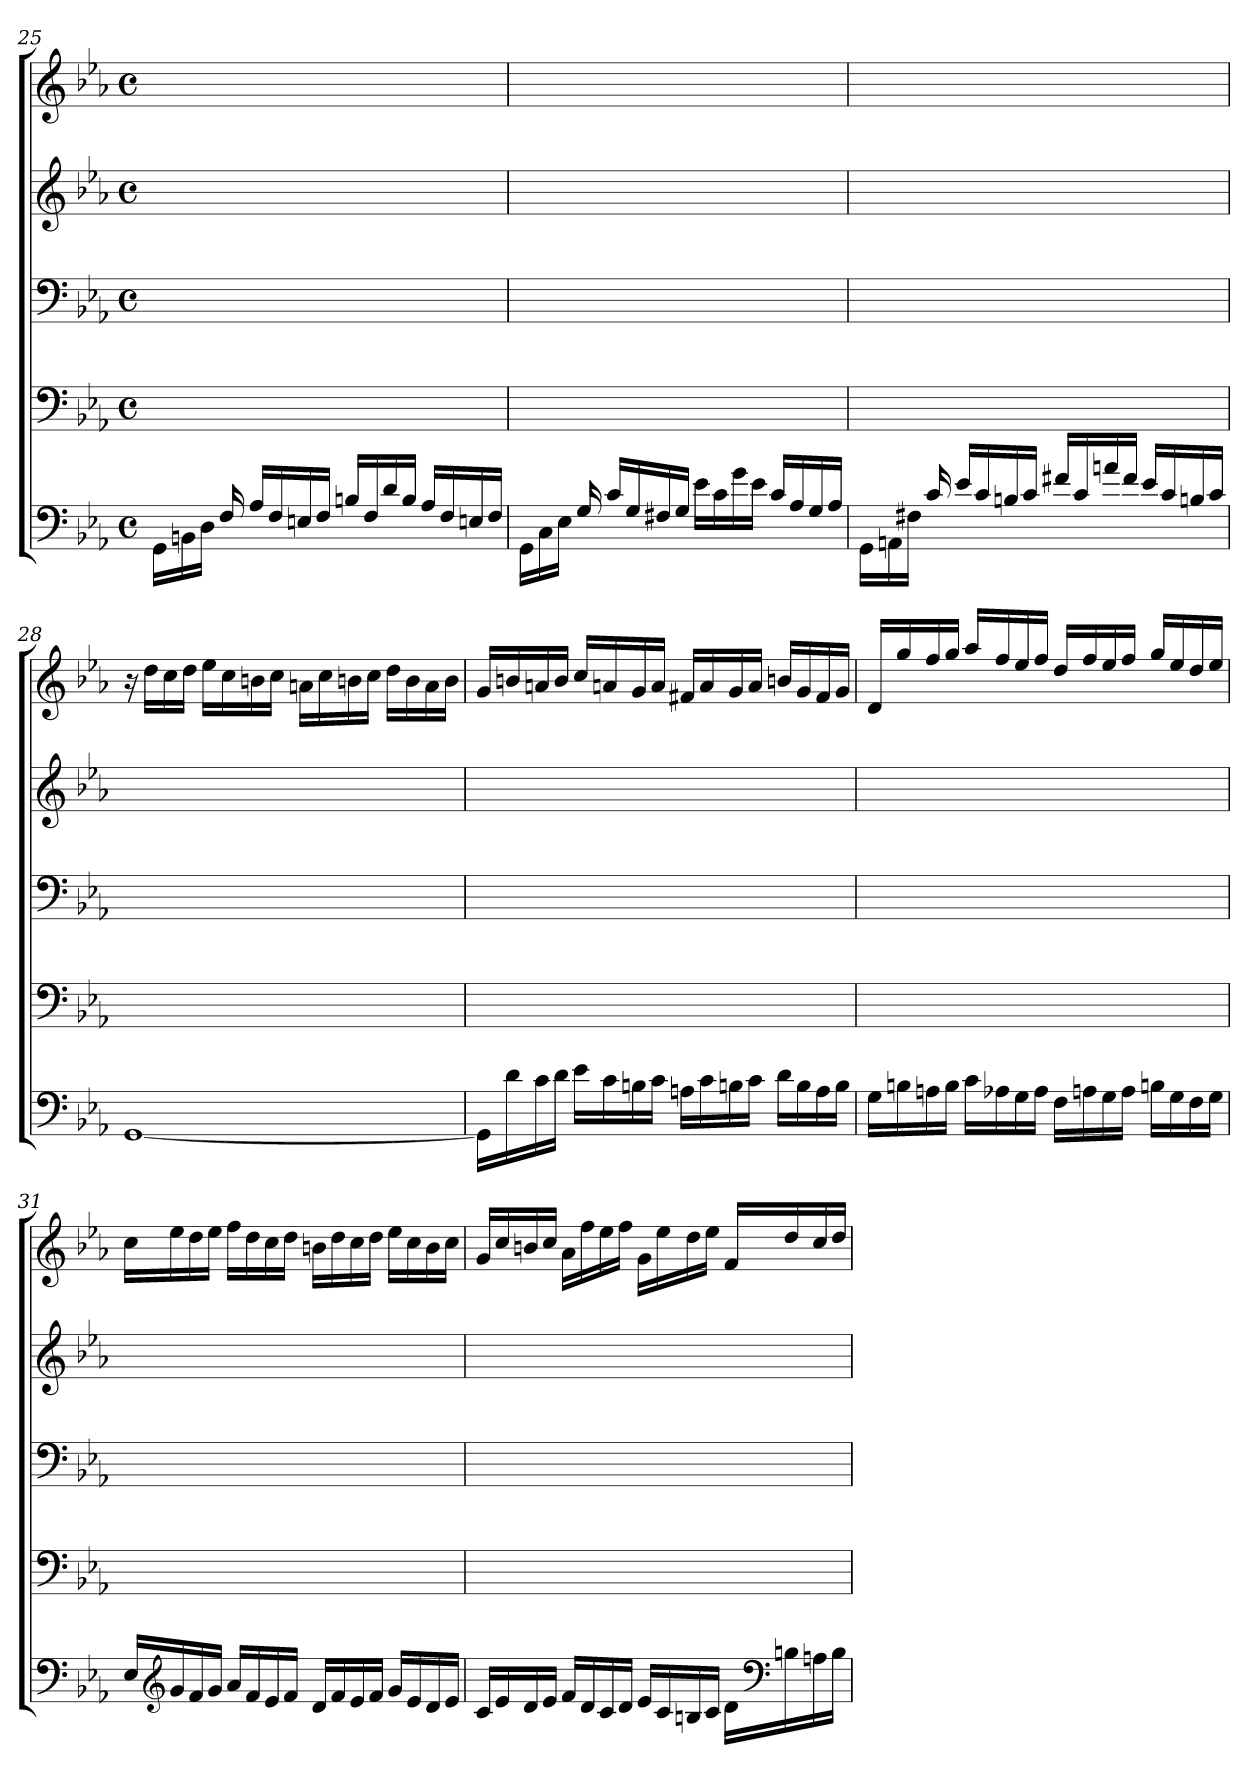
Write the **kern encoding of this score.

**kern	**kern	**kern	**kern	**kern
*part5	*part4	*part3	*part2	*part1
*staff5	*staff4	*staff3	*staff2	*staff1
!!LO:LB:g=z
*clefF4	*clefF4	*clefF4	*clefG2	*clefG2
*k[b-e-a-]	*k[b-e-a-]	*k[b-e-a-]	*k[b-e-a-]	*k[b-e-a-]
*c:	*c:	*c:	*c:	*c:
*M4/4	*M4/4	*M4/4	*M4/4	*M4/4
*met(c)	*met(c)	*met(c)	*met(c)	*met(c)
=25	=25	=25	=25	=25
16GG\LL	1ryy	1ryy	1ryy	1ryy
16BBn\	.	.	.	.
16D\JJ	.	.	.	.
16F/	.	.	.	.
16A-/LL	.	.	.	.
16F/	.	.	.	.
16En/	.	.	.	.
16F/JJ	.	.	.	.
16Bn/LL	.	.	.	.
16F/	.	.	.	.
16d/	.	.	.	.
16B/JJ	.	.	.	.
16A-/LL	.	.	.	.
16F/	.	.	.	.
16En/	.	.	.	.
16F/JJ	.	.	.	.
=26	=26	=26	=26	=26
16GG\LL	1ryy	1ryy	1ryy	1ryy
16C\	.	.	.	.
16E-\JJ	.	.	.	.
16G/	.	.	.	.
16c/LL	.	.	.	.
16G/	.	.	.	.
16F#X/	.	.	.	.
16G/JJ	.	.	.	.
16e-\LL	.	.	.	.
16c\	.	.	.	.
16g\	.	.	.	.
16e-\JJ	.	.	.	.
16c/LL	.	.	.	.
16A-/	.	.	.	.
16G/	.	.	.	.
16A-/JJ	.	.	.	.
=27	=27	=27	=27	=27
16GG\LL	1ryy	1ryy	1ryy	1ryy
16AAn\	.	.	.	.
16F#X\JJ	.	.	.	.
16c/	.	.	.	.
16e-/LL	.	.	.	.
16c/	.	.	.	.
16Bn/	.	.	.	.
16c/JJ	.	.	.	.
16f#X/LL	.	.	.	.
16c/	.	.	.	.
16an/	.	.	.	.
16f#/JJ	.	.	.	.
16e-/LL	.	.	.	.
16c/	.	.	.	.
16Bn/	.	.	.	.
16c/JJ	.	.	.	.
!!LO:LB:g=z
=28	=28	=28	=28	=28
*	*	*	*	*MM140
[1GG	1ryy	1ryy	1ryy	16r
.	.	.	.	16ddLL
.	.	.	.	16cc
.	.	.	.	16ddJJ
.	.	.	.	16ee-LL
.	.	.	.	16cc
.	.	.	.	16bn
.	.	.	.	16ccJJ
.	.	.	.	16anLL
.	.	.	.	16cc
.	.	.	.	16bn
.	.	.	.	16ccJJ
.	.	.	.	16ddLL
.	.	.	.	16b
.	.	.	.	16a
.	.	.	.	16bJJ
=29	=29	=29	=29	=29
16GGLL]	1ryy	1ryy	1ryy	16g/LL
16d	.	.	.	16bn/
16c	.	.	.	16an/
16dJJ	.	.	.	16b/JJ
16e-LL	.	.	.	16cc/LL
16c	.	.	.	16an/
16Bn	.	.	.	16g/
16cJJ	.	.	.	16a/JJ
16AnLL	.	.	.	16f#X/LL
16c	.	.	.	16a/
16Bn	.	.	.	16g/
16cJJ	.	.	.	16a/JJ
16dLL	.	.	.	16bn/LL
16B	.	.	.	16g/
16A	.	.	.	16f#/
16BJJ	.	.	.	16g/JJ
=30	=30	=30	=30	=30
16GLL	1ryy	1ryy	1ryy	16d/LL
16Bn	.	.	.	16gg/
16An	.	.	.	16ff/
16BJJ	.	.	.	16gg/JJ
16cLL	.	.	.	16aa-/LL
16A-X	.	.	.	16ff/
16G	.	.	.	16ee-/
16A-JJ	.	.	.	16ff/JJ
16FLL	.	.	.	16dd/LL
16An	.	.	.	16ff/
16G	.	.	.	16ee-/
16AJJ	.	.	.	16ff/JJ
16BnLL	.	.	.	16gg/LL
16G	.	.	.	16ee-/
16F	.	.	.	16dd/
16GJJ	.	.	.	16ee-/JJ
!!LO:LB:g=z
=31	=31	=31	=31	=31
16E-LL	1ryy	1ryy	1ryy	16ccLL
*clefG2	*	*	*	*
16g	.	.	.	16ee-
16f	.	.	.	16dd
16gJJ	.	.	.	16ee-JJ
16a-LL	.	.	.	16ffLL
16f	.	.	.	16dd
16e-	.	.	.	16cc
16fJJ	.	.	.	16ddJJ
16dLL	.	.	.	16bnLL
16f	.	.	.	16dd
16e-	.	.	.	16cc
16fJJ	.	.	.	16ddJJ
16gLL	.	.	.	16ee-LL
16e-	.	.	.	16cc
16d	.	.	.	16b
16e-JJ	.	.	.	16ccJJ
=32	=32	=32	=32	=32
16cLL	1ryy	1ryy	1ryy	16gLL
16e-	.	.	.	16cc
16d	.	.	.	16bn
16e-JJ	.	.	.	16ccJJ
16fLL	.	.	.	16a-LL
16d	.	.	.	16ff
16c	.	.	.	16ee-
16dJJ	.	.	.	16ffJJ
16e-LL	.	.	.	16gLL
16c	.	.	.	16ee-
16Bn	.	.	.	16dd
16cJJ	.	.	.	16ee-JJ
16dLL	.	.	.	16fLL
*clefF4	*	*	*	*
16Bn	.	.	.	16dd
16An	.	.	.	16cc
16BJJ	.	.	.	16ddJJ
=	=	=	=	=
*-	*-	*-	*-	*-
